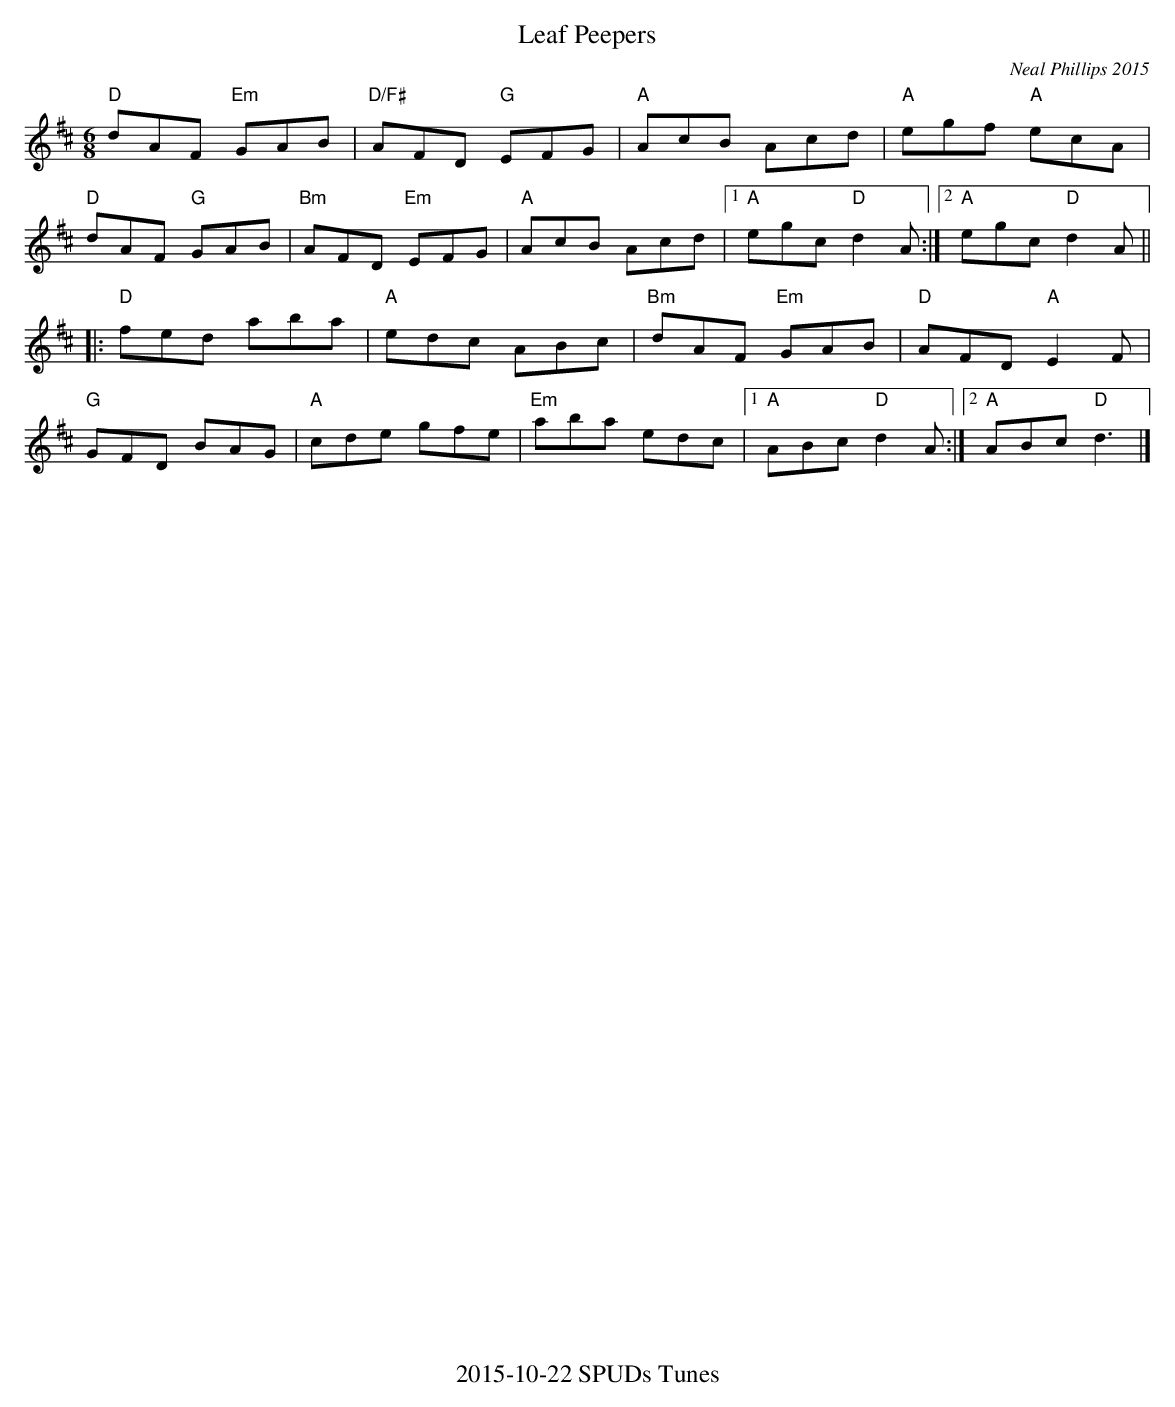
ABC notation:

X:1
T:Leaf Peepers
C:Neal Phillips 2015
M: 6/8
L: 1/8
K: D
 "D"dAF "Em"GAB | "D/F#"AFD "G"EFG | "A"AcB Acd | "A"egf "A"ecA|
"D"dAF "G"GAB | "Bm"AFD "Em"EFG | "A"AcB Acd |1"A"egc "D"d2A :|2"A"egc "D"d2 A||
|: "D"fed aba | "A"edc ABc | "Bm"dAF "Em"GAB | "D"AFD "A"E2 F |
"G"GFD BAG | "A"cde gfe | "Em"aba edc |1 "A"ABc "D"d2 A :|2 "A"ABc "D"d3|]
